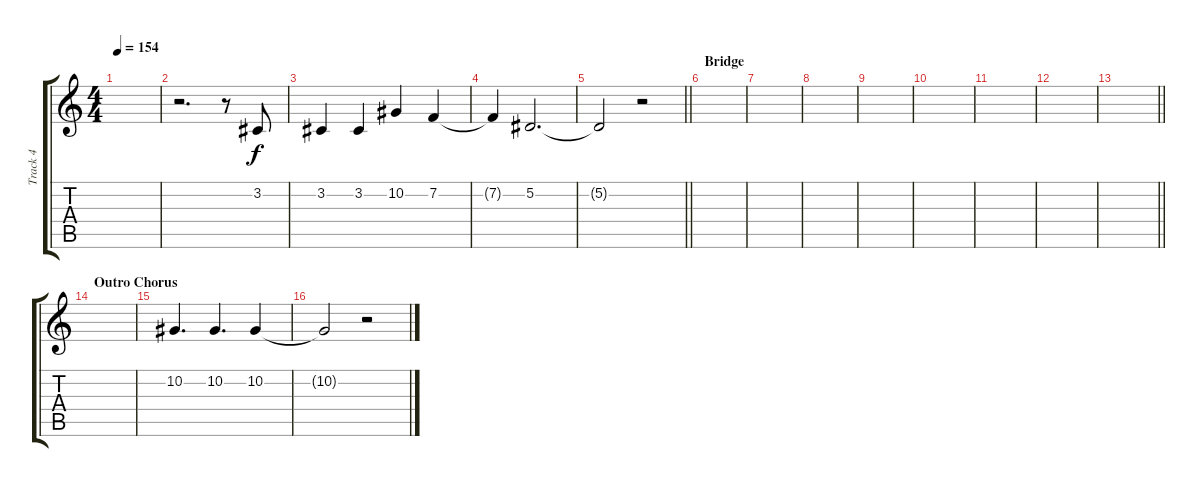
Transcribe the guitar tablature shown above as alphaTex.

\track ("Track 4" "Track 4") {instrument clarinet}
\staff {score tabs}
\tuning (Eb4 Bb3 Gb3 Db3 Ab2 Eb2) {hide}
\ts (4 4)
\tempo 154
\clef g2
\ks c
|
r.2{d} r.8 3.2.8 |
3.2.4 3.2.4 10.2.4 7.2.4 |
7.2{t}.4 5.2.2{d} |
\barLineRight lightlight
5.2{t}.2 r.2 |
\section ("" "Bridge")
|
|
|
|
|
|
|
\barLineRight lightlight
|
\section ("" "Outro Chorus")
|
10.2.4{d} 10.2.4{d} 10.2.4 |
10.2{t}.2 r.2
